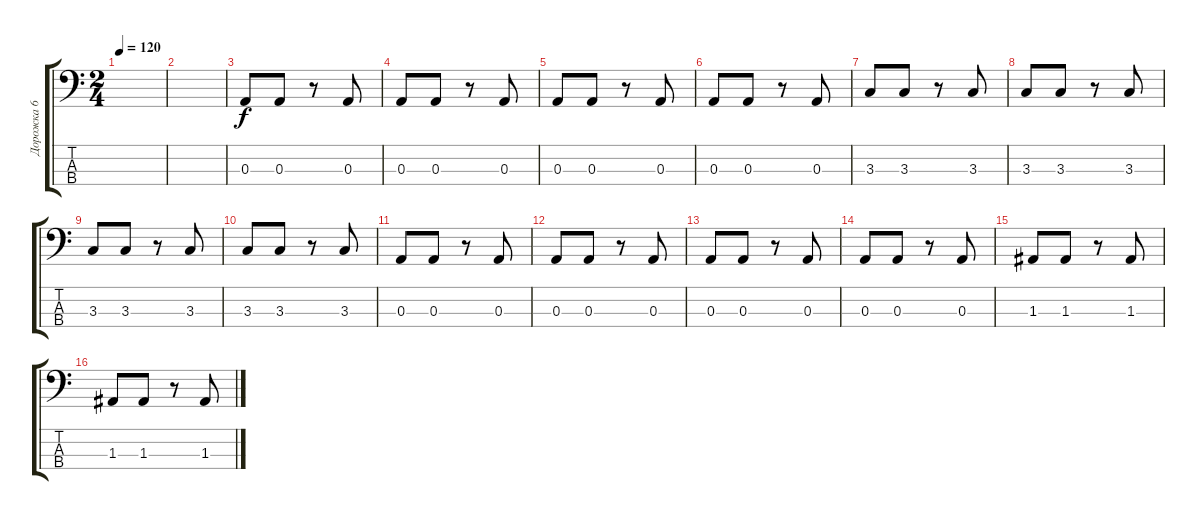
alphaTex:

\track ("Дорожка 6" "Дорожка 6") {instrument electricbassfinger}
\staff {score tabs}
\tuning (G2 D2 A1 D1) {hide}
\ts (2 4)
\tempo 120
\clef f4
\ks c
|
|
0.3.8 0.3.8 r.8 0.3.8 |
0.3.8 0.3.8 r.8 0.3.8 |
0.3.8 0.3.8 r.8 0.3.8 |
0.3.8 0.3.8 r.8 0.3.8 |
3.3.8 3.3.8 r.8 3.3.8 |
3.3.8 3.3.8 r.8 3.3.8 |
3.3.8 3.3.8 r.8 3.3.8 |
3.3.8 3.3.8 r.8 3.3.8 |
0.3.8 0.3.8 r.8 0.3.8 |
0.3.8 0.3.8 r.8 0.3.8 |
0.3.8 0.3.8 r.8 0.3.8 |
0.3.8 0.3.8 r.8 0.3.8 |
1.3.8 1.3.8 r.8 1.3.8 |
1.3.8 1.3.8 r.8 1.3.8
